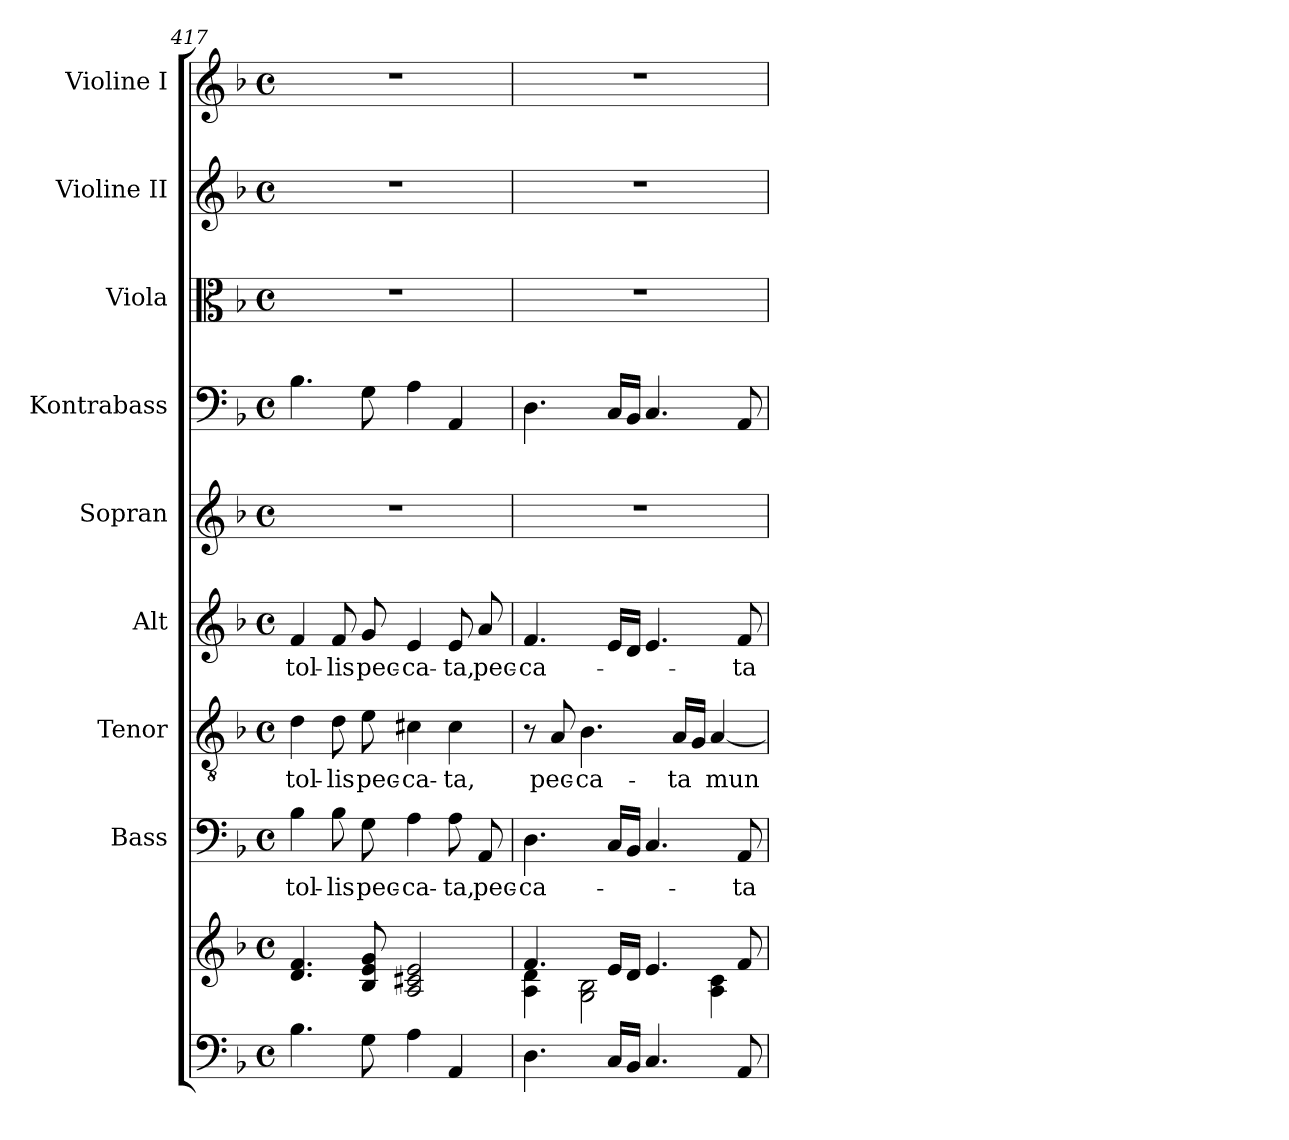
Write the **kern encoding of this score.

**kern	**kern	**kern	**text	**kern	**text	**kern	**text	**kern	**kern	**kern	**kern	**kern
*part9	*part9	*part8	*part8	*part7	*part7	*part6	*part6	*part5	*part4	*part3	*part2	*part1
*staff10	*staff9	*staff8	*staff8	*staff7	*staff7	*staff6	*staff6	*staff5	*staff4	*staff3	*staff2	*staff1
*	*	*I"Bass	*	*I"Tenor	*	*I"Alt	*	*I"Sopran	*I"Kontrabass	*I"Viola	*I"Violine II	*I"Violine I
*	*	*I'B.	*	*I'T.	*	*I'A.	*	*I'S.	*I'Kb.	*I'Vla.	*I'Vl. II	*I'Vl. I
*clefF4	*clefG2	*clefF4	*	*clefGv2	*	*clefG2	*	*clefG2	*clefF4	*clefC3	*clefG2	*clefG2
*	*	*	*	*	*	*	*	*	*ITrd7c12	*	*	*
*k[b-]	*k[b-]	*k[b-]	*	*k[b-]	*	*k[b-]	*	*k[b-]	*k[b-]	*k[b-]	*k[b-]	*k[b-]
*F:	*F:	*F:	*	*F:	*	*F:	*	*F:	*F:	*F:	*F:	*F:
*M4/4	*M4/4	*M4/4	*	*M4/4	*	*M4/4	*	*M4/4	*M4/4	*M4/4	*M4/4	*M4/4
*met(c)	*met(c)	*met(c)	*	*met(c)	*	*met(c)	*	*met(c)	*met(c)	*met(c)	*met(c)	*met(c)
=417	=417	=417	=417	=417	=417	=417	=417	=417	=417	=417	=417	=417
!	!	!	!LO:LY:b	!	!LO:LY:b	!	!LO:LY:b	!	!	!	!	!
4.B-\	4.d/ 4.f/	4B-\	tol-	4d\	tol-	4f/	tol-	1r	4.BB-\	1r	1r	1r
!	!	!	!LO:LY:b	!	!LO:LY:b	!	!LO:LY:b	!	!	!	!	!
.	.	8B-\	-lis	8d\	-lis	8f/	-lis	.	.	.	.	.
!	!	!	!LO:LY:b	!	!LO:LY:b	!	!LO:LY:b	!	!	!	!	!
8G\	8B-/ 8e/ 8g/	8G\	pec-	8e\	pec-	8g/	pec-	.	8GG\	.	.	.
!	!	!	!LO:LY:b	!	!LO:LY:b	!	!LO:LY:b	!	!	!	!	!
4A\	2A/ 2c#X/ 2e/	4A\	-ca-	4c#X\	-ca-	4e/	-ca-	.	4AA\	.	.	.
!	!	!	!LO:LY:b	!	!LO:LY:b	!	!LO:LY:b	!	!	!	!	!
4AA/	.	8A\	-ta,	4c#\	-ta,	8e/	-ta,	.	4AAA/	.	.	.
!	!	!	!LO:LY:b	!	!	!	!LO:LY:b	!	!	!	!	!
.	.	8AA/	pec-	.	.	8a/	pec-	.	.	.	.	.
=418	=418	=418	=418	=418	=418	=418	=418	=418	=418	=418	=418	=418
*	*^	*	*	*	*	*	*	*	*	*	*	*
!	!	!	!	!LO:LY:b	!	!	!	!LO:LY:b	!	!	!	!	!
4.D\	4.f/	4A\ 4d\	4.D\	-ca-	8r	.	4.f/	-ca-	1r	4.DD\	1r	1r	1r
!	!	!	!	!	!	!LO:LY:b	!	!	!	!	!	!	!
.	.	.	.	.	8A/	pec-	.	.	.	.	.	.	.
!	!	!	!	!	!	!LO:LY:b	!	!	!	!	!	!	!
.	.	2G\ 2B-\	.	.	4.B-\	-ca-	.	.	.	.	.	.	.
16C/LL	16e/LL	.	16C/LL	.	.	.	16e/LL	.	.	16CC/LL	.	.	.
16BB-/JJ	16d/JJ	.	16BB-/JJ	.	.	.	16d/JJ	.	.	16BBB-/JJ	.	.	.
4.C/	4.e/	.	4.C/	.	.	.	4.e/	.	.	4.CC/	.	.	.
!	!	!	!	!	!	!LO:LY:b	!	!	!	!	!	!	!
.	.	.	.	.	16A/LL	-ta	.	.	.	.	.	.	.
.	.	.	.	.	16G/JJ	.	.	.	.	.	.	.	.
!	!	!	!	!	!	!LO:LY:b	!	!	!	!	!	!	!
.	.	4A\ 4c\	.	.	[4A/	mun-	.	.	.	.	.	.	.
!	!	!	!	!LO:LY:b	!	!	!	!LO:LY:b	!	!	!	!	!
8AA/	8f/	.	8AA/	-ta	.	.	8f/	-ta	.	8AAA/	.	.	.
*	*v	*v	*	*	*	*	*	*	*	*	*	*	*
=	=	=	=	=	=	=	=	=	=	=	=	=
*-	*-	*-	*-	*-	*-	*-	*-	*-	*-	*-	*-	*-
